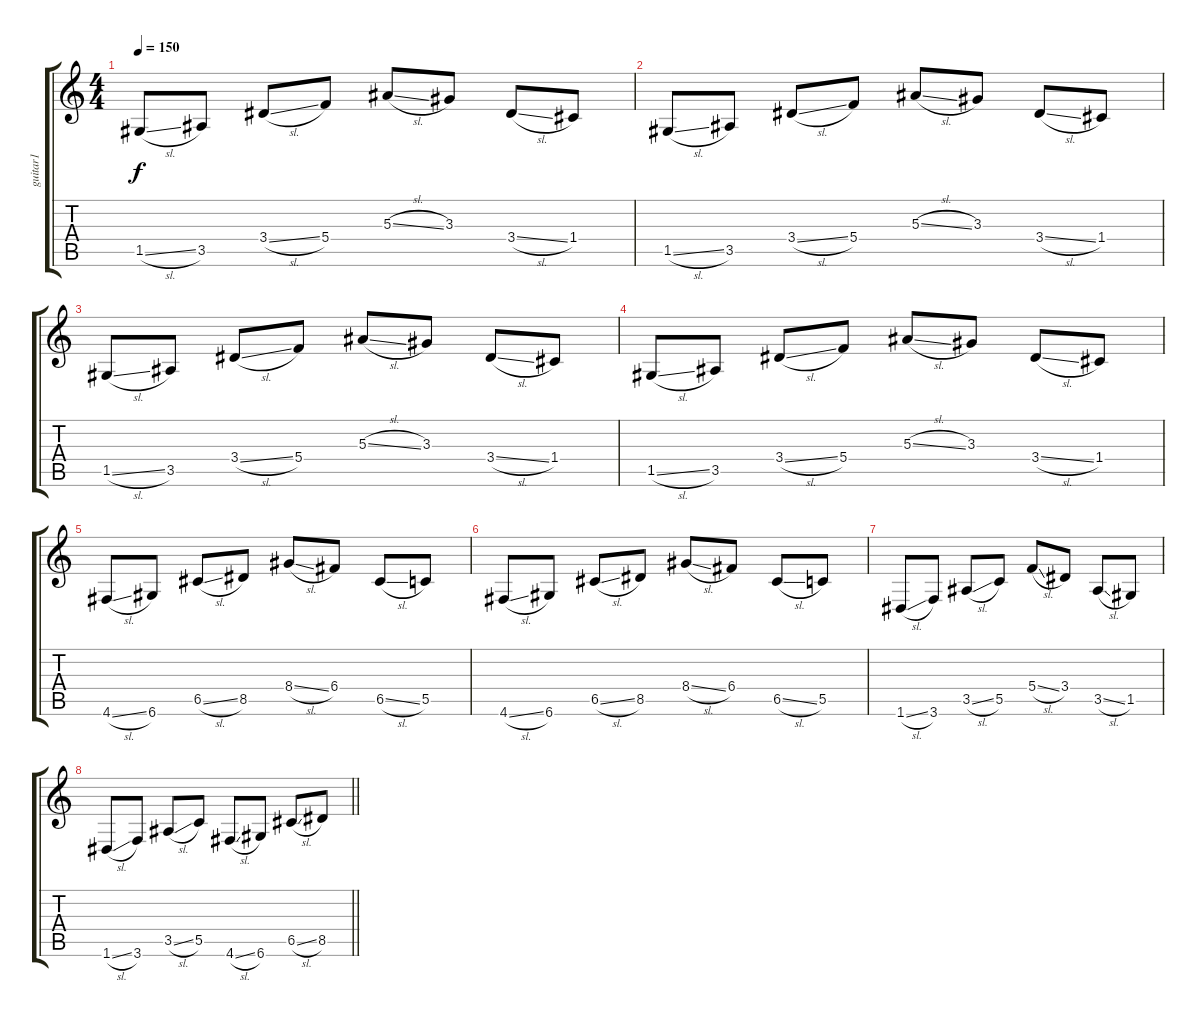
\track ("guitar1" "guitar1") {instrument electricguitarjazz}
\staff {score tabs}
\tuning (D4 A3 F3 C3 G2 D2) {hide}
\ts (4 4)
\section ("" "")
\tempo 150
\clef g2
\ks c
1.5{sl}.8{dy f instrument electricguitarjazz} 3.5.8 3.4{sl}.8 5.4.8 5.3{sl}.8 3.3.8 3.4{sl}.8 1.4.8 |
1.5{sl}.8 3.5.8 3.4{sl}.8 5.4.8 5.3{sl}.8 3.3.8 3.4{sl}.8 1.4.8 |
1.5{sl}.8 3.5.8 3.4{sl}.8 5.4.8 5.3{sl}.8 3.3.8 3.4{sl}.8 1.4.8 |
1.5{sl}.8 3.5.8 3.4{sl}.8 5.4.8 5.3{sl}.8 3.3.8 3.4{sl}.8 1.4.8 |
4.6{sl}.8 6.6.8 6.5{sl}.8 8.5.8 8.4{sl}.8 6.4.8 6.5{sl}.8 5.5.8 |
4.6{sl}.8 6.6.8 6.5{sl}.8 8.5.8 8.4{sl}.8 6.4.8 6.5{sl}.8 5.5.8 |
1.6{sl}.8 3.6.8 3.5{sl}.8 5.5.8 5.4{sl}.8 3.4.8 3.5{sl}.8 1.5.8 |
\barLineRight lightlight
1.6{sl}.8 3.6.8 3.5{sl}.8 5.5.8 4.6{sl}.8 6.6.8 6.5{sl}.8 8.5.8
